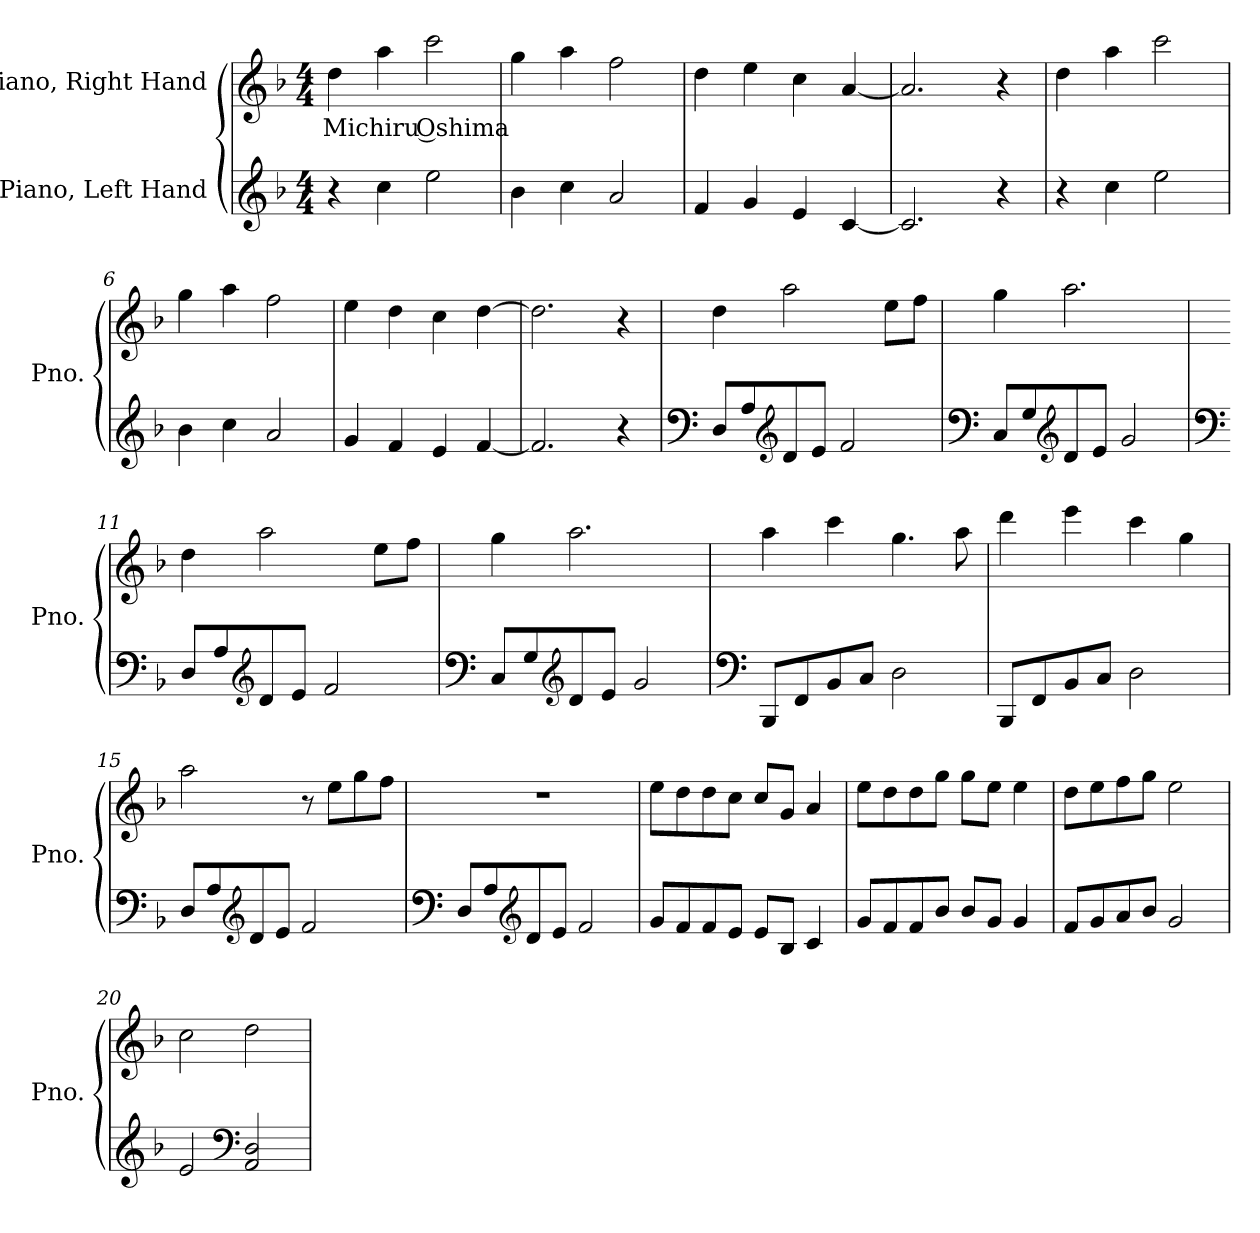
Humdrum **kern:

**kern	**kern	**text
*part2	*part1	*part1
*staff2	*staff1	*staff1
*I"Piano, Left Hand	*I"Piano, Right Hand	*
*I'Pno.	*I'Pno.	*
*clefG2	*clefG2	*
*k[b-]	*k[b-]	*
*M4/4	*M4/4	*
*MM100	*MM100	*
=1	=1	=1
!	!	!LO:LY:b
4r	4dd\	Michiru Oshima
4cc\	4aa\	.
2ee\	2ccc\	.
=2	=2	=2
4b-\	4gg\	.
4cc\	4aa\	.
2a/	2ff\	.
=3	=3	=3
4f/	4dd\	.
4g/	4ee\	.
4e/	4cc\	.
[4c/	[4a/	.
=4	=4	=4
2.c/]	2.a/]	.
4r	4r	.
=5	=5	=5
4r	4dd\	.
4cc\	4aa\	.
2ee\	2ccc\	.
=6	=6	=6
4b-\	4gg\	.
4cc\	4aa\	.
2a/	2ff\	.
!!LO:LB:g=z
=7	=7	=7
4g/	4ee\	.
4f/	4dd\	.
4e/	4cc\	.
[4f/	[4dd\	.
=8	=8	=8
2.f/]	2.dd\]	.
4r	4r	.
=9	=9	=9
*clefF4	*	*
8D/L	4dd\	.
8A/	.	.
*clefG2	*	*
8d/	2aa\	.
8e/J	.	.
2f/	.	.
.	8ee\L	.
.	8ff\J	.
=10	=10	=10
*clefF4	*	*
8C/L	4gg\	.
8G/	.	.
*clefG2	*	*
8d/	2.aa\	.
8e/J	.	.
2g/	.	.
=11	=11	=11
*clefF4	*	*
8D/L	4dd\	.
8A/	.	.
*clefG2	*	*
8d/	2aa\	.
8e/J	.	.
2f/	.	.
.	8ee\L	.
.	8ff\J	.
!!LO:LB:g=z
=12	=12	=12
*clefF4	*	*
8C/L	4gg\	.
8G/	.	.
*clefG2	*	*
8d/	2.aa\	.
8e/J	.	.
2g/	.	.
=13	=13	=13
*clefF4	*	*
8BBB-/L	4aa\	.
8FF/	.	.
8BB-/	4ccc\	.
8C/J	.	.
2D\	4.gg\	.
.	8aa\	.
=14	=14	=14
8BBB-/L	4ddd\	.
8FF/	.	.
8BB-/	4eee\	.
8C/J	.	.
2D\	4ccc\	.
.	4gg\	.
=15	=15	=15
8D/L	2aa\	.
8A/	.	.
*clefG2	*	*
8d/	.	.
8e/J	.	.
2f/	8r	.
.	8ee\L	.
.	8gg\	.
.	8ff\J	.
=16	=16	=16
*clefF4	*	*
8D/L	1r	.
8A/	.	.
*clefG2	*	*
8d/	.	.
8e/J	.	.
2f/	.	.
!!LO:LB:g=z
=17	=17	=17
8g/L	8ee\L	.
8f/	8dd\	.
8f/	8dd\	.
8e/J	8cc\J	.
8e/L	8cc/L	.
8B-/J	8g/J	.
4c/	4a/	.
=18	=18	=18
8g/L	8ee\L	.
8f/	8dd\	.
8f/	8dd\	.
8b-/J	8gg\J	.
8b-/L	8gg\L	.
8g/J	8ee\J	.
4g/	4ee\	.
=19	=19	=19
8f/L	8dd\L	.
8g/	8ee\	.
8a/	8ff\	.
8b-/J	8gg\J	.
2g/	2ee\	.
=20	=20	=20
2e/	2cc\	.
*clefF4	*	*
2AA/ 2D/	2dd\	.
=	=	=
*-	*-	*-
